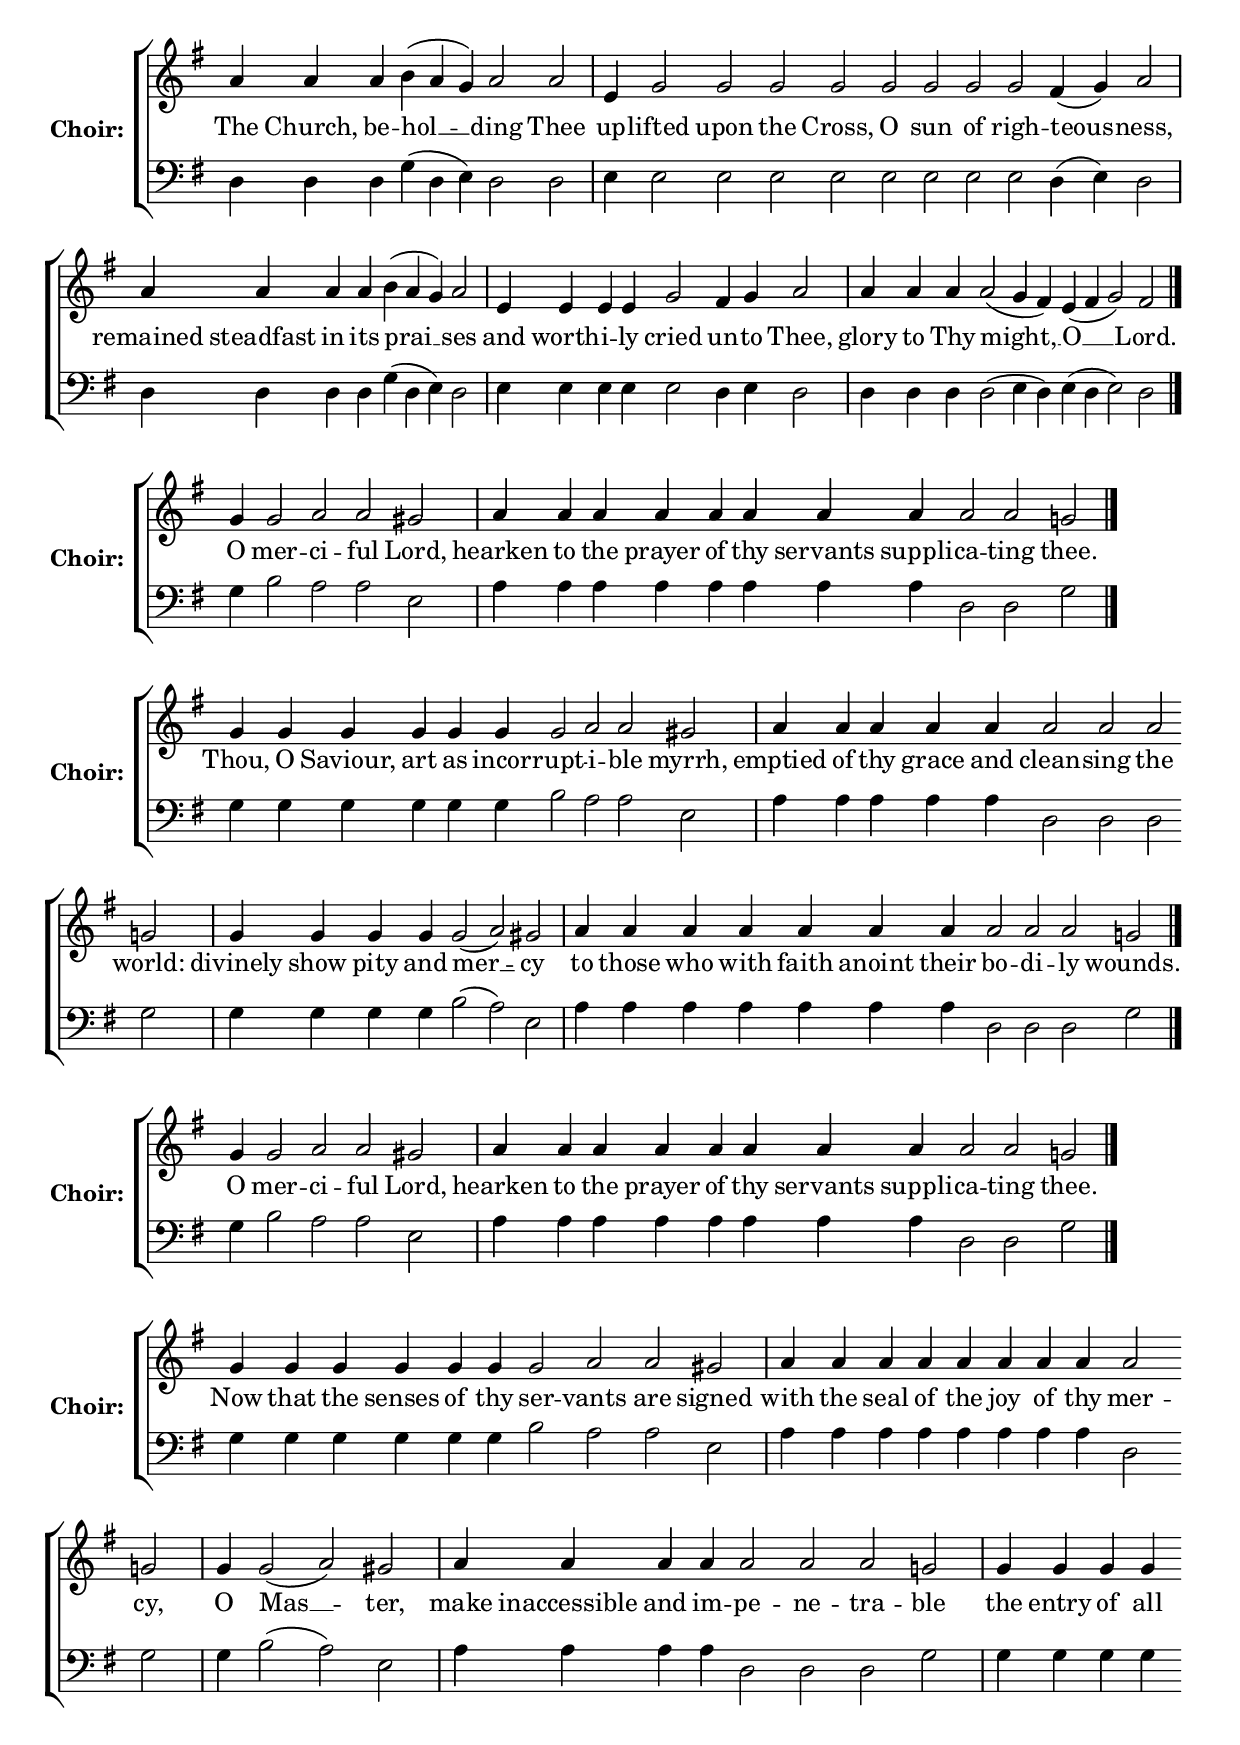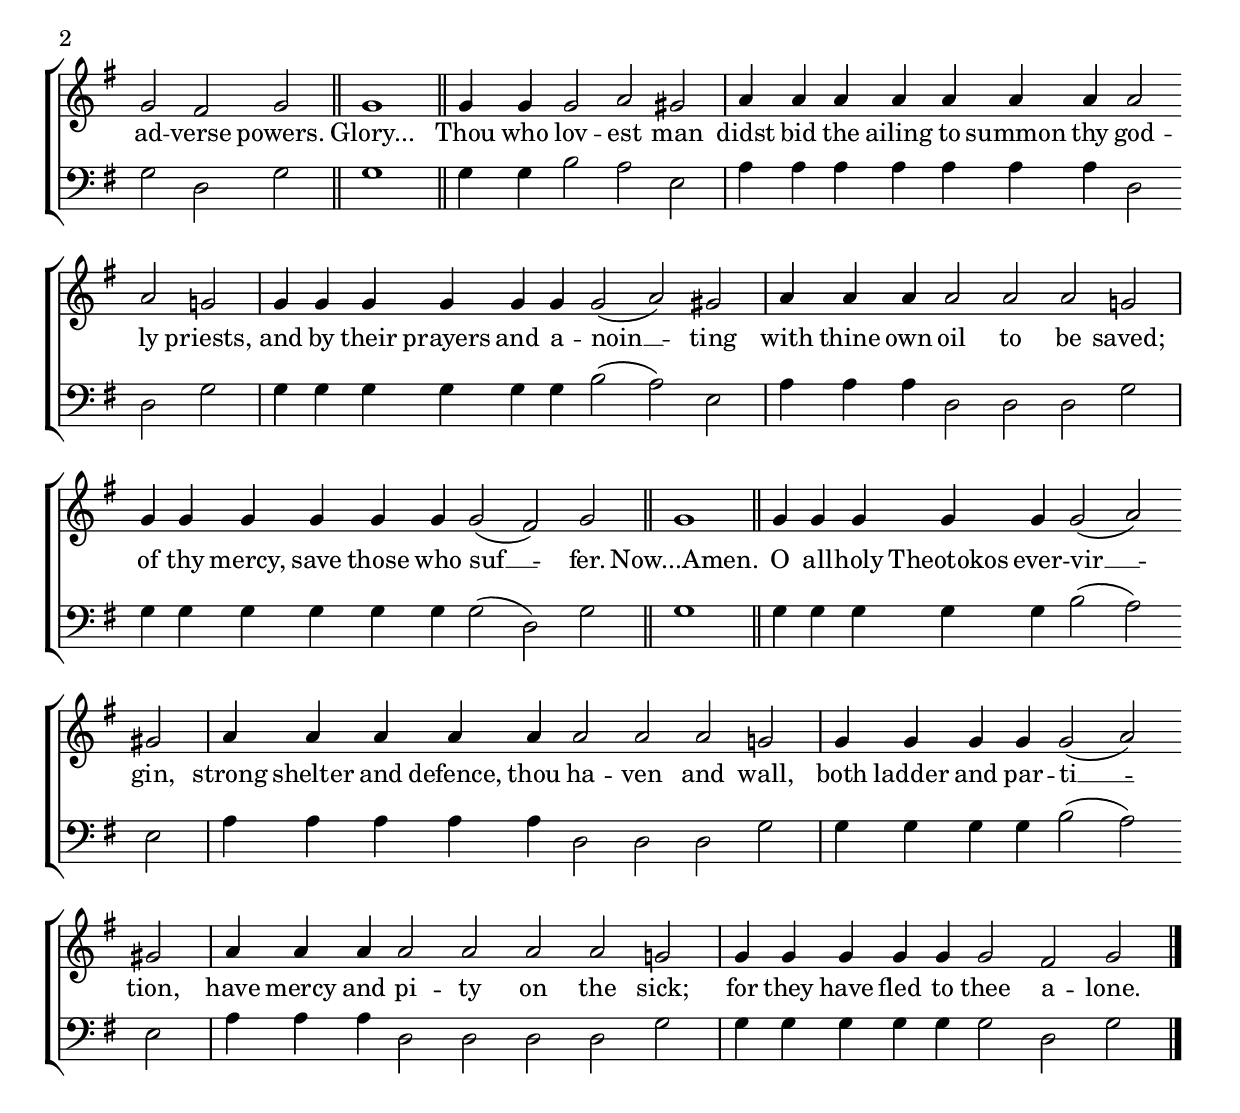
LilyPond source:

\version "2.16.2"

% =======================
% Global Variables
% =======================
alignleft = \once \override LyricText #'self-alignment-X = #-1

% =======================
% Score for Ode 4
% =======================
%
% voices
%
Sop = {
	\bar "" a'4 \bar "" a'4 \bar "" a'4 \bar "" b' ( a' g' ) \bar "" a'2 \bar "" a'2 \bar "|" e'4 \bar "" g'2 \bar "" g'2 \bar "" g'2 \bar "" g'2 \bar "" g'2 \bar "" g'2 \bar "" g'2 \bar "" g'2 \bar "" fis'4 ( g' ) \bar "" a'2 \bar "|" a'4 \bar "" a'4 \bar "" a'4 \bar "" a'4 \bar "" b' ( a' g' ) \bar "" a'2 \bar "|" e'4 \bar "" e'4 \bar "" e'4 \bar "" e'4 \bar "" g'2 \bar "" fis'4 \bar "" g' \bar "" a'2 \bar "|" a'4 \bar "" a'4 \bar "" a'4 \bar "" a'2 ( g'4 fis' ) \bar "" e' ( fis' g'2 ) \bar "" fis'2 \bar "|." 
}

Bass = {
	\bar "" d4 \bar "" d4 \bar "" d4 \bar "" g ( d e ) \bar "" d2 \bar "" d2 \bar "|" e4 \bar "" e2 \bar "" e2 \bar "" e2 \bar "" e2 \bar "" e2 \bar "" e2 \bar "" e2 \bar "" e2 \bar "" d4 ( e ) \bar "" d2 \bar "|" d4 \bar "" d4 \bar "" d4 \bar "" d4 \bar "" g ( d e ) \bar "" d2 \bar "|" e4 \bar "" e4 \bar "" e4 \bar "" e4 \bar "" e2 \bar "" d4 \bar "" e \bar "" d2 \bar "|" d4 \bar "" d4 \bar "" d4 \bar "" d2 ( e4 d ) \bar "" e ( d e2 ) \bar "" d2 \bar "|." 
}


% =======================
% Lyrics
% =======================
words = \lyricmode {
	The Church, be -- hol __ __ -- ding Thee 
	up -- lifted upon the Cross, O sun of righ -- teous __ -- ness, 
	remained steadfast in its prai __ __ ses 
	and worth -- i -- ly cried un -- to Thee, 
	glory to Thy might, __ __ O __ __ Lord. 
}

\score {

% This produces a lilypond error, but still seems to render OK, so...
\header { title = "Ode 4" }

  \new ChoirStaff \with {
    instrumentName = \markup \bold "Choir:"
  }
  <<
    #(set-accidental-style 'neo-modern 'Score)
    \new Staff {
      \key g \major
      \cadenzaOn
      <<{
	  \new Voice = "Sop" {
	    %\voiceOne
	    \Sop
	  }
	}>>
    }
    \new Lyrics \lyricsto "Sop" { \words }
    \new Staff {
      \key g \major
      \clef bass
      \cadenzaOn
      <<{
	  \new Voice = "Bass" {
	    %\voiceOne
	    \Bass
	  }
	}>>
    }
  >>
}

%
% voices
%
Sop = {
	\bar "" g'4 \bar "" g'2 \bar "" a' \bar "" a' \bar "" gis' \bar "|" a'4 \bar "" a'4 \bar "" a'4 \bar "" a'4 \bar "" a'4 \bar "" a'4 \bar "" a'4 \bar "" a'4 \bar "" a'2 \bar "" a'2 \bar "" g' \bar "|." 
}

Bass = {
	\bar "" g4 \bar "" b2 \bar "" a \bar "" a \bar "" e \bar "|" a4 \bar "" a4 \bar "" a4 \bar "" a4 \bar "" a4 \bar "" a4 \bar "" a4 \bar "" a4 \bar "" d2 \bar "" d2 \bar "" g \bar "|." 
}


% =======================
% Lyrics
% =======================
words = \lyricmode {
	O mer -- ci -- ful Lord, 
	hearken to the prayer of thy servants suppli -- ca -- ting thee. 
}

\score {


  \new ChoirStaff \with {
    instrumentName = \markup \bold "Choir:"
  }
  <<
    #(set-accidental-style 'neo-modern 'Score)
    \new Staff {
      \key g \major
      \cadenzaOn
      <<{
	  \new Voice = "Sop" {
	    %\voiceOne
	    \Sop
	  }
	}>>
    }
    \new Lyrics \lyricsto "Sop" { \words }
    \new Staff {
      \key g \major
      \clef bass
      \cadenzaOn
      <<{
	  \new Voice = "Bass" {
	    %\voiceOne
	    \Bass
	  }
	}>>
    }
  >>
}

%
% voices
%
Sop = {
	\bar "" g'4 \bar "" g'4 \bar "" g'4 \bar "" g'4 \bar "" g'4 \bar "" g'4 \bar "" g'2 \bar "" a' \bar "" a' \bar "" gis' \bar "|" a'4 \bar "" a'4 \bar "" a'4 \bar "" a'4 \bar "" a'4 \bar "" a'2 \bar "" a'2 \bar "" a'2 \bar "" g' \bar "|" g'4 \bar "" g'4 \bar "" g'4 \bar "" g'4 \bar "" g'2 ( a' ) \bar "" gis' \bar "|" a'4 \bar "" a'4 \bar "" a'4 \bar "" a'4 \bar "" a'4 \bar "" a'4 \bar "" a'4 \bar "" a'2 \bar "" a'2 \bar "" a'2 \bar "" g' \bar "|." 
}

Bass = {
	\bar "" g4 \bar "" g4 \bar "" g4 \bar "" g4 \bar "" g4 \bar "" g4 \bar "" b2 \bar "" a \bar "" a \bar "" e \bar "|" a4 \bar "" a4 \bar "" a4 \bar "" a4 \bar "" a4 \bar "" d2 \bar "" d2 \bar "" d2 \bar "" g \bar "|" g4 \bar "" g4 \bar "" g4 \bar "" g4 \bar "" b2 ( a ) \bar "" e \bar "|" a4 \bar "" a4 \bar "" a4 \bar "" a4 \bar "" a4 \bar "" a4 \bar "" a4 \bar "" d2 \bar "" d2 \bar "" d2 \bar "" g \bar "|." 
}


% =======================
% Lyrics
% =======================
words = \lyricmode {
	Thou, O Saviour, art as incor -- rupt -- i -- ble myrrh, 
	emptied of thy grace and clean -- sing the world: 
	divinely show pity and mer __ -- cy 
	to those who with faith anoint their bo -- di -- ly wounds. 
}

\score {


  \new ChoirStaff \with {
    instrumentName = \markup \bold "Choir:"
  }
  <<
    #(set-accidental-style 'neo-modern 'Score)
    \new Staff {
      \key g \major
      \cadenzaOn
      <<{
	  \new Voice = "Sop" {
	    %\voiceOne
	    \Sop
	  }
	}>>
    }
    \new Lyrics \lyricsto "Sop" { \words }
    \new Staff {
      \key g \major
      \clef bass
      \cadenzaOn
      <<{
	  \new Voice = "Bass" {
	    %\voiceOne
	    \Bass
	  }
	}>>
    }
  >>
}

%
% voices
%
Sop = {
	\bar "" g'4 \bar "" g'2 \bar "" a' \bar "" a' \bar "" gis' \bar "|" a'4 \bar "" a'4 \bar "" a'4 \bar "" a'4 \bar "" a'4 \bar "" a'4 \bar "" a'4 \bar "" a'4 \bar "" a'2 \bar "" a'2 \bar "" g' \bar "|." 
}

Bass = {
	\bar "" g4 \bar "" b2 \bar "" a \bar "" a \bar "" e \bar "|" a4 \bar "" a4 \bar "" a4 \bar "" a4 \bar "" a4 \bar "" a4 \bar "" a4 \bar "" a4 \bar "" d2 \bar "" d2 \bar "" g \bar "|." 
}


% =======================
% Lyrics
% =======================
words = \lyricmode {
	O mer -- ci -- ful Lord, 
	hearken to the prayer of thy servants suppli -- ca -- ting thee. 
}

\score {


  \new ChoirStaff \with {
    instrumentName = \markup \bold "Choir:"
  }
  <<
    #(set-accidental-style 'neo-modern 'Score)
    \new Staff {
      \key g \major
      \cadenzaOn
      <<{
	  \new Voice = "Sop" {
	    %\voiceOne
	    \Sop
	  }
	}>>
    }
    \new Lyrics \lyricsto "Sop" { \words }
    \new Staff {
      \key g \major
      \clef bass
      \cadenzaOn
      <<{
	  \new Voice = "Bass" {
	    %\voiceOne
	    \Bass
	  }
	}>>
    }
  >>
}

%
% voices
%
Sop = {
	\bar "" g'4 \bar "" g'4 \bar "" g'4 \bar "" g'4 \bar "" g'4 \bar "" g'4 \bar "" g'2 \bar "" a' \bar "" a' \bar "" gis' \bar "|" a'4 \bar "" a'4 \bar "" a'4 \bar "" a'4 \bar "" a'4 \bar "" a'4 \bar "" a'4 \bar "" a'4 \bar "" a'2 \bar "" g' \bar "|" g'4 \bar "" g'2 ( a' ) \bar "" gis' \bar "|" a'4 \bar "" a'4 \bar "" a'4 \bar "" a'4 \bar "" a'2 \bar "" a'2 \bar "" a'2 \bar "" g' \bar "|" g'4 \bar "" g'4 \bar "" g'4 \bar "" g'4 \bar "" g'2 \bar "" fis' \bar "" g' \bar "||" g'1 \bar "||" g'4 \bar "" g'4 \bar "" g'2 \bar "" a' \bar "" gis' \bar "|" a'4 \bar "" a'4 \bar "" a'4 \bar "" a'4 \bar "" a'4 \bar "" a'4 \bar "" a'4 \bar "" a'2 \bar "" a'2 \bar "" g' \bar "|" g'4 \bar "" g'4 \bar "" g'4 \bar "" g'4 \bar "" g'4 \bar "" g'4 \bar "" g'2 ( a' ) \bar "" gis' \bar "|" a'4 \bar "" a'4 \bar "" a'4 \bar "" a'2 \bar "" a'2 \bar "" a'2 \bar "" g' \bar "|" g'4 \bar "" g'4 \bar "" g'4 \bar "" g'4 \bar "" g'4 \bar "" g'4 \bar "" g'2 ( fis' ) \bar "" g' \bar "||" g'1 \bar "||" g'4 \bar "" g'4 \bar "" g'4 \bar "" g'4 \bar "" g'4 \bar "" g'2 ( a' ) \bar "" gis' \bar "|" a'4 \bar "" a'4 \bar "" a'4 \bar "" a'4 \bar "" a'4 \bar "" a'2 \bar "" a'2 \bar "" a'2 \bar "" g' \bar "|" g'4 \bar "" g'4 \bar "" g'4 \bar "" g'4 \bar "" g'2 ( a' ) \bar "" gis' \bar "|" a'4 \bar "" a'4 \bar "" a'4 \bar "" a'2 \bar "" a'2 \bar "" a'2 \bar "" a'2 \bar "" g' \bar "|" g'4 \bar "" g'4 \bar "" g'4 \bar "" g'4 \bar "" g'4 \bar "" g'2 \bar "" fis' \bar "" g' \bar "|." 
}

Bass = {
	\bar "" g4 \bar "" g4 \bar "" g4 \bar "" g4 \bar "" g4 \bar "" g4 \bar "" b2 \bar "" a \bar "" a \bar "" e \bar "|" a4 \bar "" a4 \bar "" a4 \bar "" a4 \bar "" a4 \bar "" a4 \bar "" a4 \bar "" a4 \bar "" d2 \bar "" g \bar "|" g4 \bar "" b2 ( a ) \bar "" e \bar "|" a4 \bar "" a4 \bar "" a4 \bar "" a4 \bar "" d2 \bar "" d2 \bar "" d2 \bar "" g \bar "|" g4 \bar "" g4 \bar "" g4 \bar "" g4 \bar "" g2 \bar "" d \bar "" g \bar "||" g1 \bar "||" g4 \bar "" g4 \bar "" b2 \bar "" a \bar "" e \bar "|" a4 \bar "" a4 \bar "" a4 \bar "" a4 \bar "" a4 \bar "" a4 \bar "" a4 \bar "" d2 \bar "" d2 \bar "" g \bar "|" g4 \bar "" g4 \bar "" g4 \bar "" g4 \bar "" g4 \bar "" g4 \bar "" b2 ( a ) \bar "" e \bar "|" a4 \bar "" a4 \bar "" a4 \bar "" d2 \bar "" d2 \bar "" d2 \bar "" g \bar "|" g4 \bar "" g4 \bar "" g4 \bar "" g4 \bar "" g4 \bar "" g4 \bar "" g2 ( d ) \bar "" g \bar "||" g1 \bar "||" g4 \bar "" g4 \bar "" g4 \bar "" g4 \bar "" g4 \bar "" b2 ( a ) \bar "" e \bar "|" a4 \bar "" a4 \bar "" a4 \bar "" a4 \bar "" a4 \bar "" d2 \bar "" d2 \bar "" d2 \bar "" g \bar "|" g4 \bar "" g4 \bar "" g4 \bar "" g4 \bar "" b2 ( a ) \bar "" e \bar "|" a4 \bar "" a4 \bar "" a4 \bar "" d2 \bar "" d2 \bar "" d2 \bar "" d2 \bar "" g \bar "|" g4 \bar "" g4 \bar "" g4 \bar "" g4 \bar "" g4 \bar "" g2 \bar "" d \bar "" g \bar "|." 
}


% =======================
% Lyrics
% =======================
words = \lyricmode {
	Now that the senses of thy ser -- vants are signed 
	with the seal of the joy of thy mer -- cy, 
	O Mas __ -- ter, 
	make inaccessible and im -- pe -- ne -- tra -- ble 
	the entry of all ad -- verse powers. 
	Glory... 
	Thou who lov -- est man 
	didst bid the ailing to summon thy god -- ly priests, 
	and by their prayers and a -- noin __ -- ting 
	with thine own oil to be saved; 
	of thy mercy, save those who suf __ -- fer. 
	Now...Amen. 
	O all -- holy Theotokos ever -- vir __ -- gin, 
	strong shelter and defence, thou ha -- ven and wall, 
	both ladder and par -- ti __ -- tion, 
	have mercy and pi -- ty on the sick; 
	for they have fled to thee a -- lone. 
}

\score {


  \new ChoirStaff \with {
    instrumentName = \markup \bold "Choir:"
  }
  <<
    #(set-accidental-style 'neo-modern 'Score)
    \new Staff {
      \key g \major
      \cadenzaOn
      <<{
	  \new Voice = "Sop" {
	    %\voiceOne
	    \Sop
	  }
	}>>
    }
    \new Lyrics \lyricsto "Sop" { \words }
    \new Staff {
      \key g \major
      \clef bass
      \cadenzaOn
      <<{
	  \new Voice = "Bass" {
	    %\voiceOne
	    \Bass
	  }
	}>>
    }
  >>
}


% =======================
% Layout
% =======================
\layout {
  \context {
    \Score
    \remove "Bar_number_engraver"
  }
  \context {
    \Staff
    \remove "Time_signature_engraver"
  }
}			
